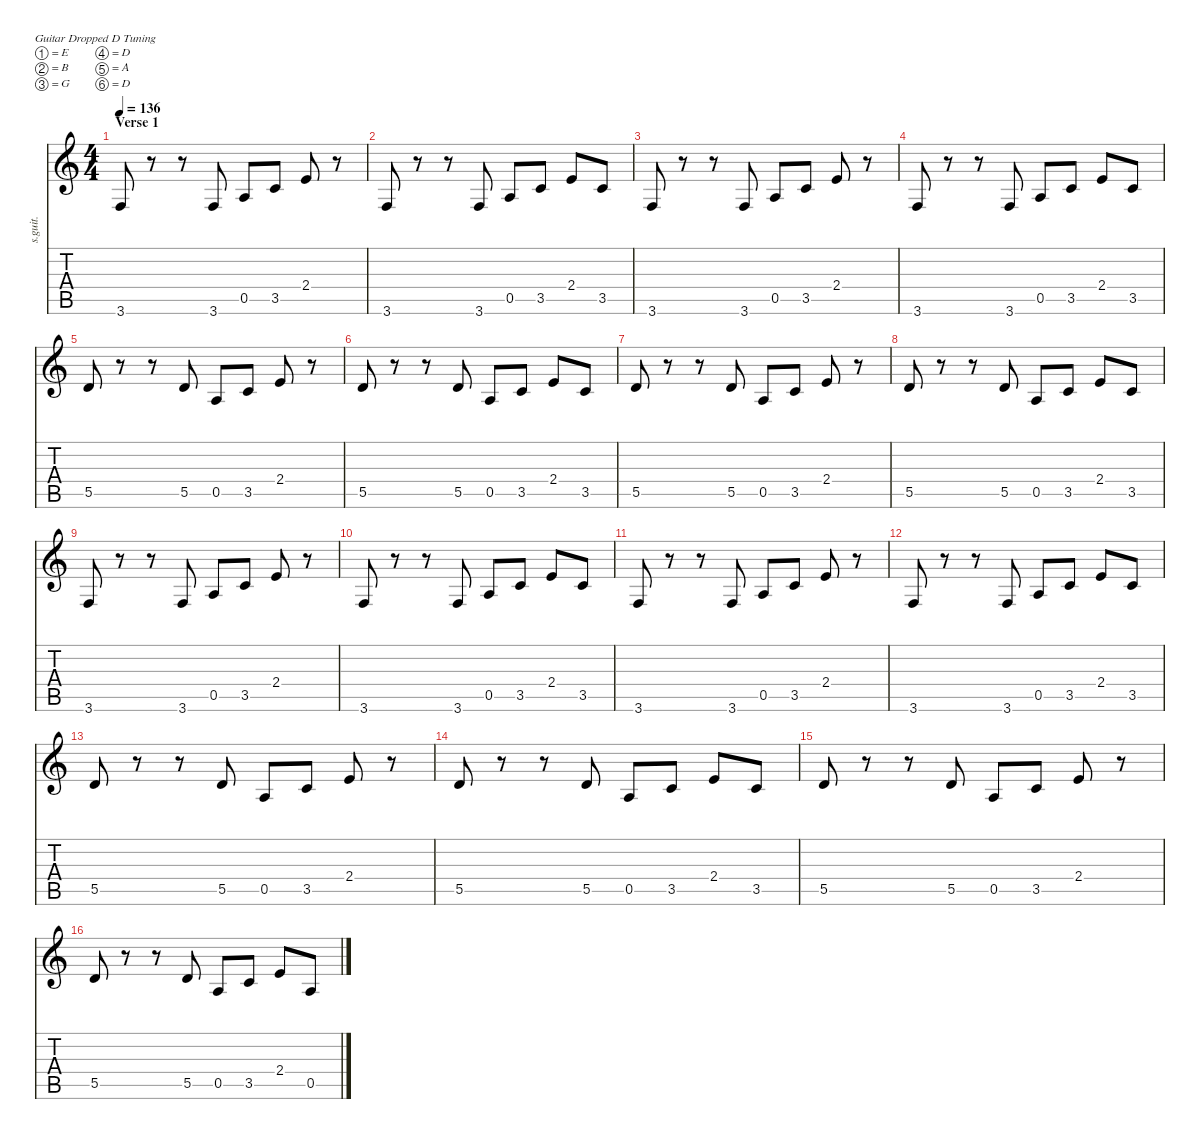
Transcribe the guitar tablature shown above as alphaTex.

\defaultSystemsLayout 4
\hideDynamics
\bracketExtendMode nobrackets
\track ("Taylor York - Rhythm" "s.guit.") {instrument distortionguitar}
\staff {score tabs}
\tuning (E4 B3 G3 D3 A2 D2)
\ts (4 4)
\beaming (8 2 2 2 2)
\section ("" "Verse 1")
\tempo 136
\clef g2
\ks c
3.6.8{lyrics (0 "") lyrics (1 "") lyrics (2 "") lyrics (3 "") lyrics (4 "") dy f instrument distortionguitar} r.8 r.8 3.6.8{lyrics (0 "") lyrics (1 "") lyrics (2 "") lyrics (3 "") lyrics (4 "")} 0.5.8{lyrics (0 "") lyrics (1 "") lyrics (2 "") lyrics (3 "") lyrics (4 "")} 3.5.8{lyrics (0 "") lyrics (1 "") lyrics (2 "") lyrics (3 "") lyrics (4 "")} 2.4.8{lyrics (0 "") lyrics (1 "") lyrics (2 "") lyrics (3 "") lyrics (4 "")} r.8 |
3.6.8{lyrics (0 "") lyrics (1 "") lyrics (2 "") lyrics (3 "") lyrics (4 "")} r.8 r.8 3.6.8{lyrics (0 "") lyrics (1 "") lyrics (2 "") lyrics (3 "") lyrics (4 "")} 0.5.8{lyrics (0 "") lyrics (1 "") lyrics (2 "") lyrics (3 "") lyrics (4 "")} 3.5.8{lyrics (0 "") lyrics (1 "") lyrics (2 "") lyrics (3 "") lyrics (4 "")} 2.4.8{lyrics (0 "") lyrics (1 "") lyrics (2 "") lyrics (3 "") lyrics (4 "")} 3.5.8{lyrics (0 "") lyrics (1 "") lyrics (2 "") lyrics (3 "") lyrics (4 "")} |
3.6.8{lyrics (0 "") lyrics (1 "") lyrics (2 "") lyrics (3 "") lyrics (4 "")} r.8 r.8 3.6.8{lyrics (0 "") lyrics (1 "") lyrics (2 "") lyrics (3 "") lyrics (4 "")} 0.5.8{lyrics (0 "") lyrics (1 "") lyrics (2 "") lyrics (3 "") lyrics (4 "")} 3.5.8{lyrics (0 "") lyrics (1 "") lyrics (2 "") lyrics (3 "") lyrics (4 "")} 2.4.8{lyrics (0 "") lyrics (1 "") lyrics (2 "") lyrics (3 "") lyrics (4 "")} r.8 |
3.6.8{lyrics (0 "") lyrics (1 "") lyrics (2 "") lyrics (3 "") lyrics (4 "")} r.8 r.8 3.6.8{lyrics (0 "") lyrics (1 "") lyrics (2 "") lyrics (3 "") lyrics (4 "")} 0.5.8{lyrics (0 "") lyrics (1 "") lyrics (2 "") lyrics (3 "") lyrics (4 "")} 3.5.8{lyrics (0 "") lyrics (1 "") lyrics (2 "") lyrics (3 "") lyrics (4 "")} 2.4.8{lyrics (0 "") lyrics (1 "") lyrics (2 "") lyrics (3 "") lyrics (4 "")} 3.5.8{lyrics (0 "") lyrics (1 "") lyrics (2 "") lyrics (3 "") lyrics (4 "")} |
5.5.8{lyrics (0 "") lyrics (1 "") lyrics (2 "") lyrics (3 "") lyrics (4 "")} r.8 r.8 5.5.8{lyrics (0 "") lyrics (1 "") lyrics (2 "") lyrics (3 "") lyrics (4 "")} 0.5.8{lyrics (0 "") lyrics (1 "") lyrics (2 "") lyrics (3 "") lyrics (4 "")} 3.5.8{lyrics (0 "") lyrics (1 "") lyrics (2 "") lyrics (3 "") lyrics (4 "")} 2.4.8{lyrics (0 "") lyrics (1 "") lyrics (2 "") lyrics (3 "") lyrics (4 "")} r.8 |
5.5.8{lyrics (0 "") lyrics (1 "") lyrics (2 "") lyrics (3 "") lyrics (4 "")} r.8 r.8 5.5.8{lyrics (0 "") lyrics (1 "") lyrics (2 "") lyrics (3 "") lyrics (4 "")} 0.5.8{lyrics (0 "") lyrics (1 "") lyrics (2 "") lyrics (3 "") lyrics (4 "")} 3.5.8{lyrics (0 "") lyrics (1 "") lyrics (2 "") lyrics (3 "") lyrics (4 "")} 2.4.8{lyrics (0 "") lyrics (1 "") lyrics (2 "") lyrics (3 "") lyrics (4 "")} 3.5.8{lyrics (0 "") lyrics (1 "") lyrics (2 "") lyrics (3 "") lyrics (4 "")} |
5.5.8{lyrics (0 "") lyrics (1 "") lyrics (2 "") lyrics (3 "") lyrics (4 "")} r.8 r.8 5.5.8{lyrics (0 "") lyrics (1 "") lyrics (2 "") lyrics (3 "") lyrics (4 "")} 0.5.8{lyrics (0 "") lyrics (1 "") lyrics (2 "") lyrics (3 "") lyrics (4 "")} 3.5.8{lyrics (0 "") lyrics (1 "") lyrics (2 "") lyrics (3 "") lyrics (4 "")} 2.4.8{lyrics (0 "") lyrics (1 "") lyrics (2 "") lyrics (3 "") lyrics (4 "")} r.8 |
5.5.8{lyrics (0 "") lyrics (1 "") lyrics (2 "") lyrics (3 "") lyrics (4 "")} r.8 r.8 5.5.8{lyrics (0 "") lyrics (1 "") lyrics (2 "") lyrics (3 "") lyrics (4 "")} 0.5.8{lyrics (0 "") lyrics (1 "") lyrics (2 "") lyrics (3 "") lyrics (4 "")} 3.5.8{lyrics (0 "") lyrics (1 "") lyrics (2 "") lyrics (3 "") lyrics (4 "")} 2.4.8{lyrics (0 "") lyrics (1 "") lyrics (2 "") lyrics (3 "") lyrics (4 "")} 3.5.8{lyrics (0 "") lyrics (1 "") lyrics (2 "") lyrics (3 "") lyrics (4 "")} |
3.6.8{lyrics (0 "") lyrics (1 "") lyrics (2 "") lyrics (3 "") lyrics (4 "")} r.8 r.8 3.6.8{lyrics (0 "") lyrics (1 "") lyrics (2 "") lyrics (3 "") lyrics (4 "")} 0.5.8{lyrics (0 "") lyrics (1 "") lyrics (2 "") lyrics (3 "") lyrics (4 "")} 3.5.8{lyrics (0 "") lyrics (1 "") lyrics (2 "") lyrics (3 "") lyrics (4 "")} 2.4.8{lyrics (0 "") lyrics (1 "") lyrics (2 "") lyrics (3 "") lyrics (4 "")} r.8 |
3.6.8{lyrics (0 "") lyrics (1 "") lyrics (2 "") lyrics (3 "") lyrics (4 "")} r.8 r.8 3.6.8{lyrics (0 "") lyrics (1 "") lyrics (2 "") lyrics (3 "") lyrics (4 "")} 0.5.8{lyrics (0 "") lyrics (1 "") lyrics (2 "") lyrics (3 "") lyrics (4 "")} 3.5.8{lyrics (0 "") lyrics (1 "") lyrics (2 "") lyrics (3 "") lyrics (4 "")} 2.4.8{lyrics (0 "") lyrics (1 "") lyrics (2 "") lyrics (3 "") lyrics (4 "")} 3.5.8{lyrics (0 "") lyrics (1 "") lyrics (2 "") lyrics (3 "") lyrics (4 "")} |
3.6.8{lyrics (0 "") lyrics (1 "") lyrics (2 "") lyrics (3 "") lyrics (4 "")} r.8 r.8 3.6.8{lyrics (0 "") lyrics (1 "") lyrics (2 "") lyrics (3 "") lyrics (4 "")} 0.5.8{lyrics (0 "") lyrics (1 "") lyrics (2 "") lyrics (3 "") lyrics (4 "")} 3.5.8{lyrics (0 "") lyrics (1 "") lyrics (2 "") lyrics (3 "") lyrics (4 "")} 2.4.8{lyrics (0 "") lyrics (1 "") lyrics (2 "") lyrics (3 "") lyrics (4 "")} r.8 |
3.6.8{lyrics (0 "") lyrics (1 "") lyrics (2 "") lyrics (3 "") lyrics (4 "")} r.8 r.8 3.6.8{lyrics (0 "") lyrics (1 "") lyrics (2 "") lyrics (3 "") lyrics (4 "")} 0.5.8{lyrics (0 "") lyrics (1 "") lyrics (2 "") lyrics (3 "") lyrics (4 "")} 3.5.8{lyrics (0 "") lyrics (1 "") lyrics (2 "") lyrics (3 "") lyrics (4 "")} 2.4.8{lyrics (0 "") lyrics (1 "") lyrics (2 "") lyrics (3 "") lyrics (4 "")} 3.5.8{lyrics (0 "") lyrics (1 "") lyrics (2 "") lyrics (3 "") lyrics (4 "")} |
5.5.8{lyrics (0 "") lyrics (1 "") lyrics (2 "") lyrics (3 "") lyrics (4 "")} r.8 r.8 5.5.8{lyrics (0 "") lyrics (1 "") lyrics (2 "") lyrics (3 "") lyrics (4 "")} 0.5.8{lyrics (0 "") lyrics (1 "") lyrics (2 "") lyrics (3 "") lyrics (4 "")} 3.5.8{lyrics (0 "") lyrics (1 "") lyrics (2 "") lyrics (3 "") lyrics (4 "")} 2.4.8{lyrics (0 "") lyrics (1 "") lyrics (2 "") lyrics (3 "") lyrics (4 "")} r.8 |
5.5.8{lyrics (0 "") lyrics (1 "") lyrics (2 "") lyrics (3 "") lyrics (4 "")} r.8 r.8 5.5.8{lyrics (0 "") lyrics (1 "") lyrics (2 "") lyrics (3 "") lyrics (4 "")} 0.5.8{lyrics (0 "") lyrics (1 "") lyrics (2 "") lyrics (3 "") lyrics (4 "")} 3.5.8{lyrics (0 "") lyrics (1 "") lyrics (2 "") lyrics (3 "") lyrics (4 "")} 2.4.8{lyrics (0 "") lyrics (1 "") lyrics (2 "") lyrics (3 "") lyrics (4 "")} 3.5.8{lyrics (0 "") lyrics (1 "") lyrics (2 "") lyrics (3 "") lyrics (4 "")} |
5.5.8{lyrics (0 "") lyrics (1 "") lyrics (2 "") lyrics (3 "") lyrics (4 "")} r.8 r.8 5.5.8{lyrics (0 "") lyrics (1 "") lyrics (2 "") lyrics (3 "") lyrics (4 "")} 0.5.8{lyrics (0 "") lyrics (1 "") lyrics (2 "") lyrics (3 "") lyrics (4 "")} 3.5.8{lyrics (0 "") lyrics (1 "") lyrics (2 "") lyrics (3 "") lyrics (4 "")} 2.4.8{lyrics (0 "") lyrics (1 "") lyrics (2 "") lyrics (3 "") lyrics (4 "")} r.8 |
5.5.8{lyrics (0 "") lyrics (1 "") lyrics (2 "") lyrics (3 "") lyrics (4 "")} r.8 r.8 5.5.8{lyrics (0 "") lyrics (1 "") lyrics (2 "") lyrics (3 "") lyrics (4 "")} 0.5.8{lyrics (0 "") lyrics (1 "") lyrics (2 "") lyrics (3 "") lyrics (4 "")} 3.5.8{lyrics (0 "") lyrics (1 "") lyrics (2 "") lyrics (3 "") lyrics (4 "")} 2.4.8{lyrics (0 "") lyrics (1 "") lyrics (2 "") lyrics (3 "") lyrics (4 "")} 0.5.8{lyrics (0 "") lyrics (1 "") lyrics (2 "") lyrics (3 "") lyrics (4 "")}
